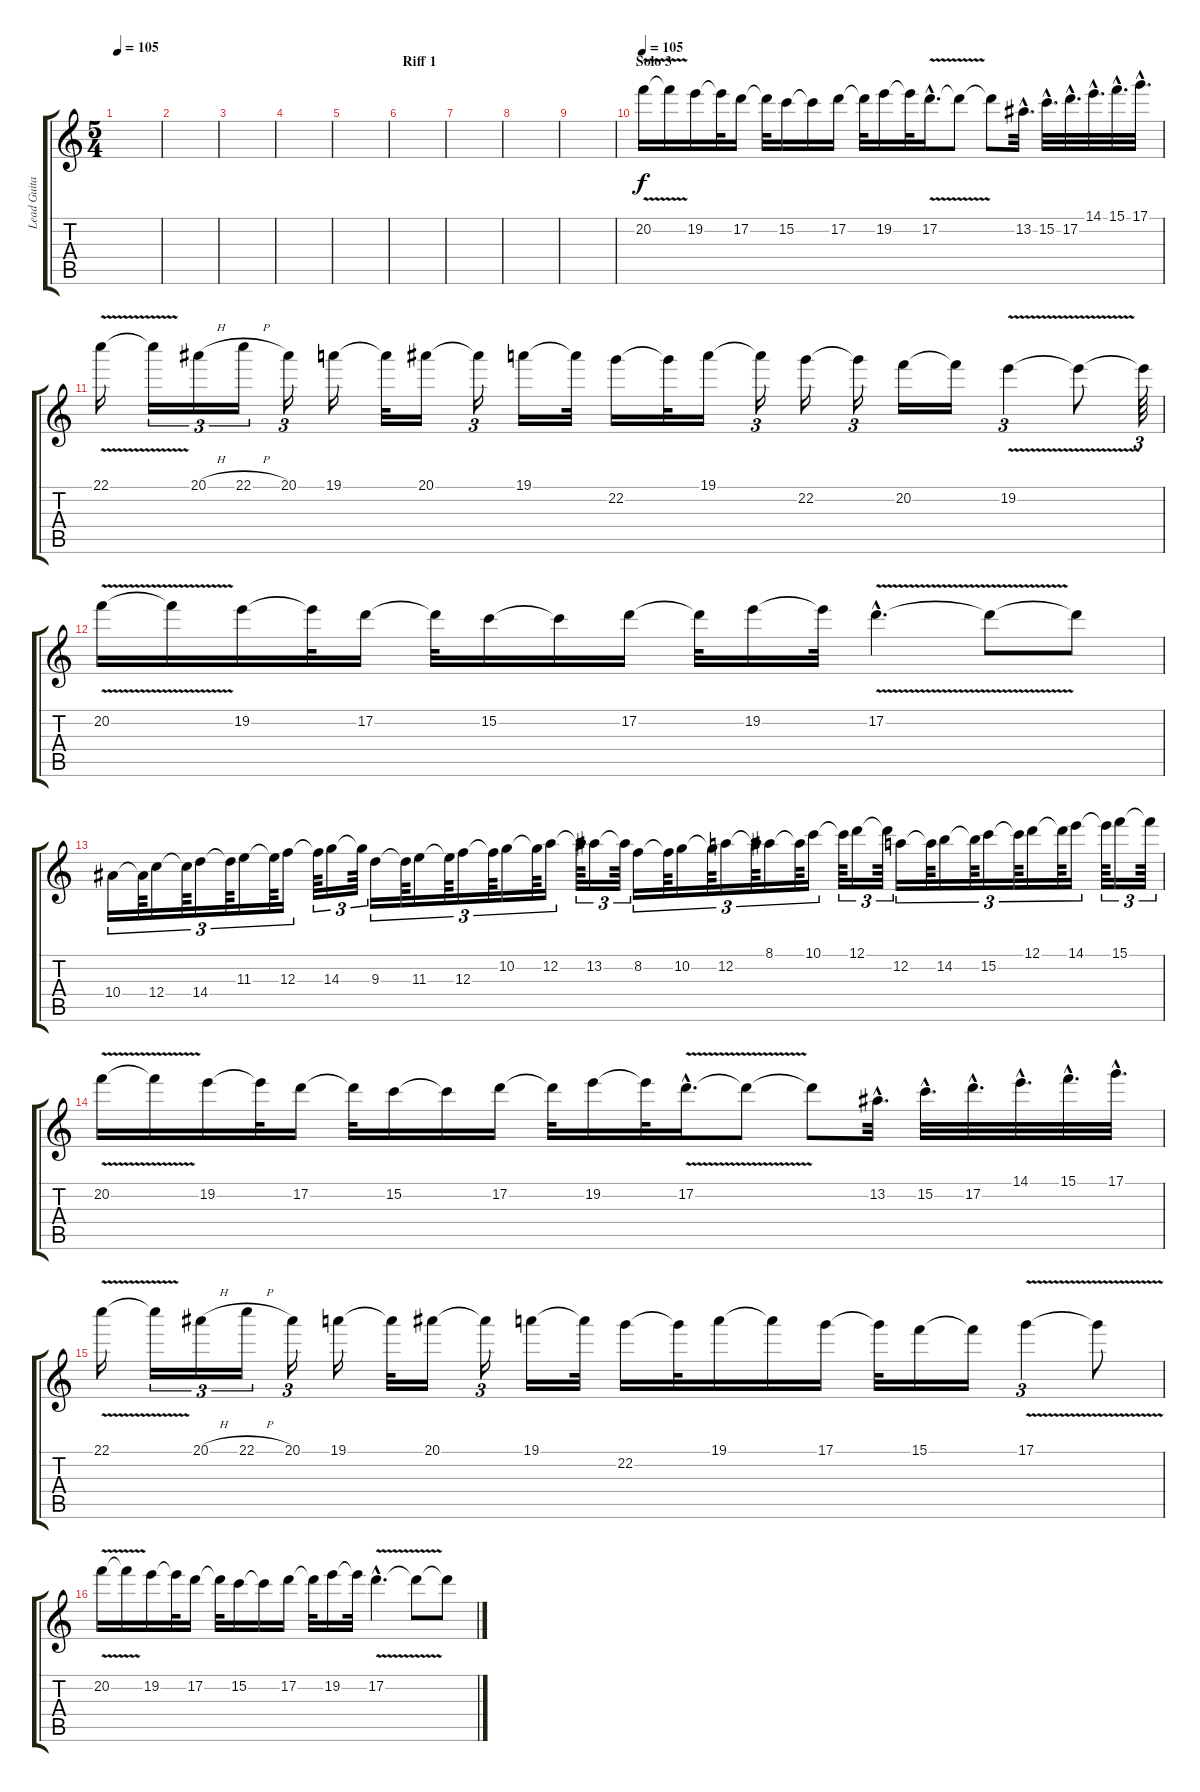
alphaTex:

\track ("Lead Guitar 1" "Lead Guita") {instrument distortionguitar}
\staff {score tabs}
\tuning (D4 A3 F3 C3 G2 D2) {hide}
\ts (5 4)
\tempo 105
\clef g2
\ks c
|
|
|
|
|
\section ("" "Riff 1")
|
|
|
|
\section ("" "Solo 3")
\tempo 105
20.2{v}.16 20.2{t}.16 19.2.16 19.2{t}.32 17.2.16 17.2{t}.32 15.2.16 15.2{t}.16 17.2.16 17.2{t}.32 19.2.16 19.2{t}.32 17.2{v hac}.16{d} 17.2{t}.8 17.2{t}.8 13.2{hac}.32{d} 15.2{hac}.32{d} 17.2{hac}.32{d} 14.1{hac}.32{d} 15.1{hac}.32{d} 17.1{hac}.32{d} |
22.1{v}.16 22.1{t}.16{tu (3 2)} 20.1{h}.16{tu (3 2)} 22.1{h}.16{tu (3 2)} 20.1.16{tu (3 2)} 19.1.16 19.1{t}.32 20.1.16 20.1{t}.16{tu (3 2)} 19.1.16 19.1{t}.32 22.2.16 22.2{t}.32 19.1.16 19.1{t}.16{tu (3 2)} 22.2.16 22.2{t}.16{tu (3 2)} 20.2.16 20.2{t}.16 19.2{v}.4{tu (3 2)} 19.2{t}.8 19.2{t}.64{tu (3 2)} |
20.2{v}.16 20.2{t}.16 19.2.16 19.2{t}.32 17.2.16 17.2{t}.32 15.2.16 15.2{t}.16 17.2.16 17.2{t}.32 19.2.16 19.2{t}.32 17.2{v hac}.4{d} 17.2{t}.8 17.2{t}.8 |
10.4.16{tu (3 2)} 10.4{t}.64{tu (3 2)} 12.4.16{tu (3 2)} 12.4{t}.64{tu (3 2)} 14.4.16{tu (3 2)} 14.4{t}.64{tu (3 2)} 11.3.16{tu (3 2)} 11.3{t}.64{tu (3 2)} 12.3.16{tu (3 2)} 12.3{t}.64{tu (3 2)} 14.3.16{tu (3 2)} 14.3{t}.64{tu (3 2)} 9.3.16{tu (3 2)} 9.3{t}.64{tu (3 2)} 11.3.16{tu (3 2)} 11.3{t}.64{tu (3 2)} 12.3.16{tu (3 2)} 12.3{t}.64{tu (3 2)} 10.2.16{tu (3 2)} 10.2{t}.64{tu (3 2)} 12.2.16{tu (3 2)} 12.2{t}.64{tu (3 2)} 13.2.16{tu (3 2)} 13.2{t}.64{tu (3 2)} 8.2.16{tu (3 2)} 8.2{t}.64{tu (3 2)} 10.2.16{tu (3 2)} 10.2{t}.64{tu (3 2)} 12.2.16{tu (3 2)} 12.2{t}.64{tu (3 2)} 8.1.16{tu (3 2)} 8.1{t}.64{tu (3 2)} 10.1.16{tu (3 2)} 10.1{t}.64{tu (3 2)} 12.1.16{tu (3 2)} 12.1{t}.64{tu (3 2)} 12.2.16{tu (3 2)} 12.2{t}.64{tu (3 2)} 14.2.16{tu (3 2)} 14.2{t}.64{tu (3 2)} 15.2.16{tu (3 2)} 15.2{t}.64{tu (3 2)} 12.1.16{tu (3 2)} 12.1{t}.64{tu (3 2)} 14.1.16{tu (3 2)} 14.1{t}.64{tu (3 2)} 15.1.16{tu (3 2)} 15.1{t}.64{tu (3 2)} |
20.2{v}.16 20.2{t}.16 19.2.16 19.2{t}.32 17.2.16 17.2{t}.32 15.2.16 15.2{t}.16 17.2.16 17.2{t}.32 19.2.16 19.2{t}.32 17.2{v hac}.16{d} 17.2{t}.8 17.2{t}.8 13.2{hac}.32{d} 15.2{hac}.32{d} 17.2{hac}.32{d} 14.1{hac}.32{d} 15.1{hac}.32{d} 17.1{hac}.32{d} |
22.1{v}.16 22.1{t}.16{tu (3 2)} 20.1{h}.16{tu (3 2)} 22.1{h}.16{tu (3 2)} 20.1.16{tu (3 2)} 19.1.16 19.1{t}.32 20.1.16 20.1{t}.16{tu (3 2)} 19.1.16 19.1{t}.32 22.2.16 22.2{t}.32 19.1.16 19.1{t}.16 17.1.16 17.1{t}.32 15.1.16 15.1{t}.16 17.1{v}.4{tu (3 2)} 17.1{t}.8 |
20.2{v}.16 20.2{t}.16 19.2.16 19.2{t}.32 17.2.16 17.2{t}.32 15.2.16 15.2{t}.16 17.2.16 17.2{t}.32 19.2.16 19.2{t}.32 17.2{v hac}.4{d} 17.2{t}.8 17.2{t}.8
